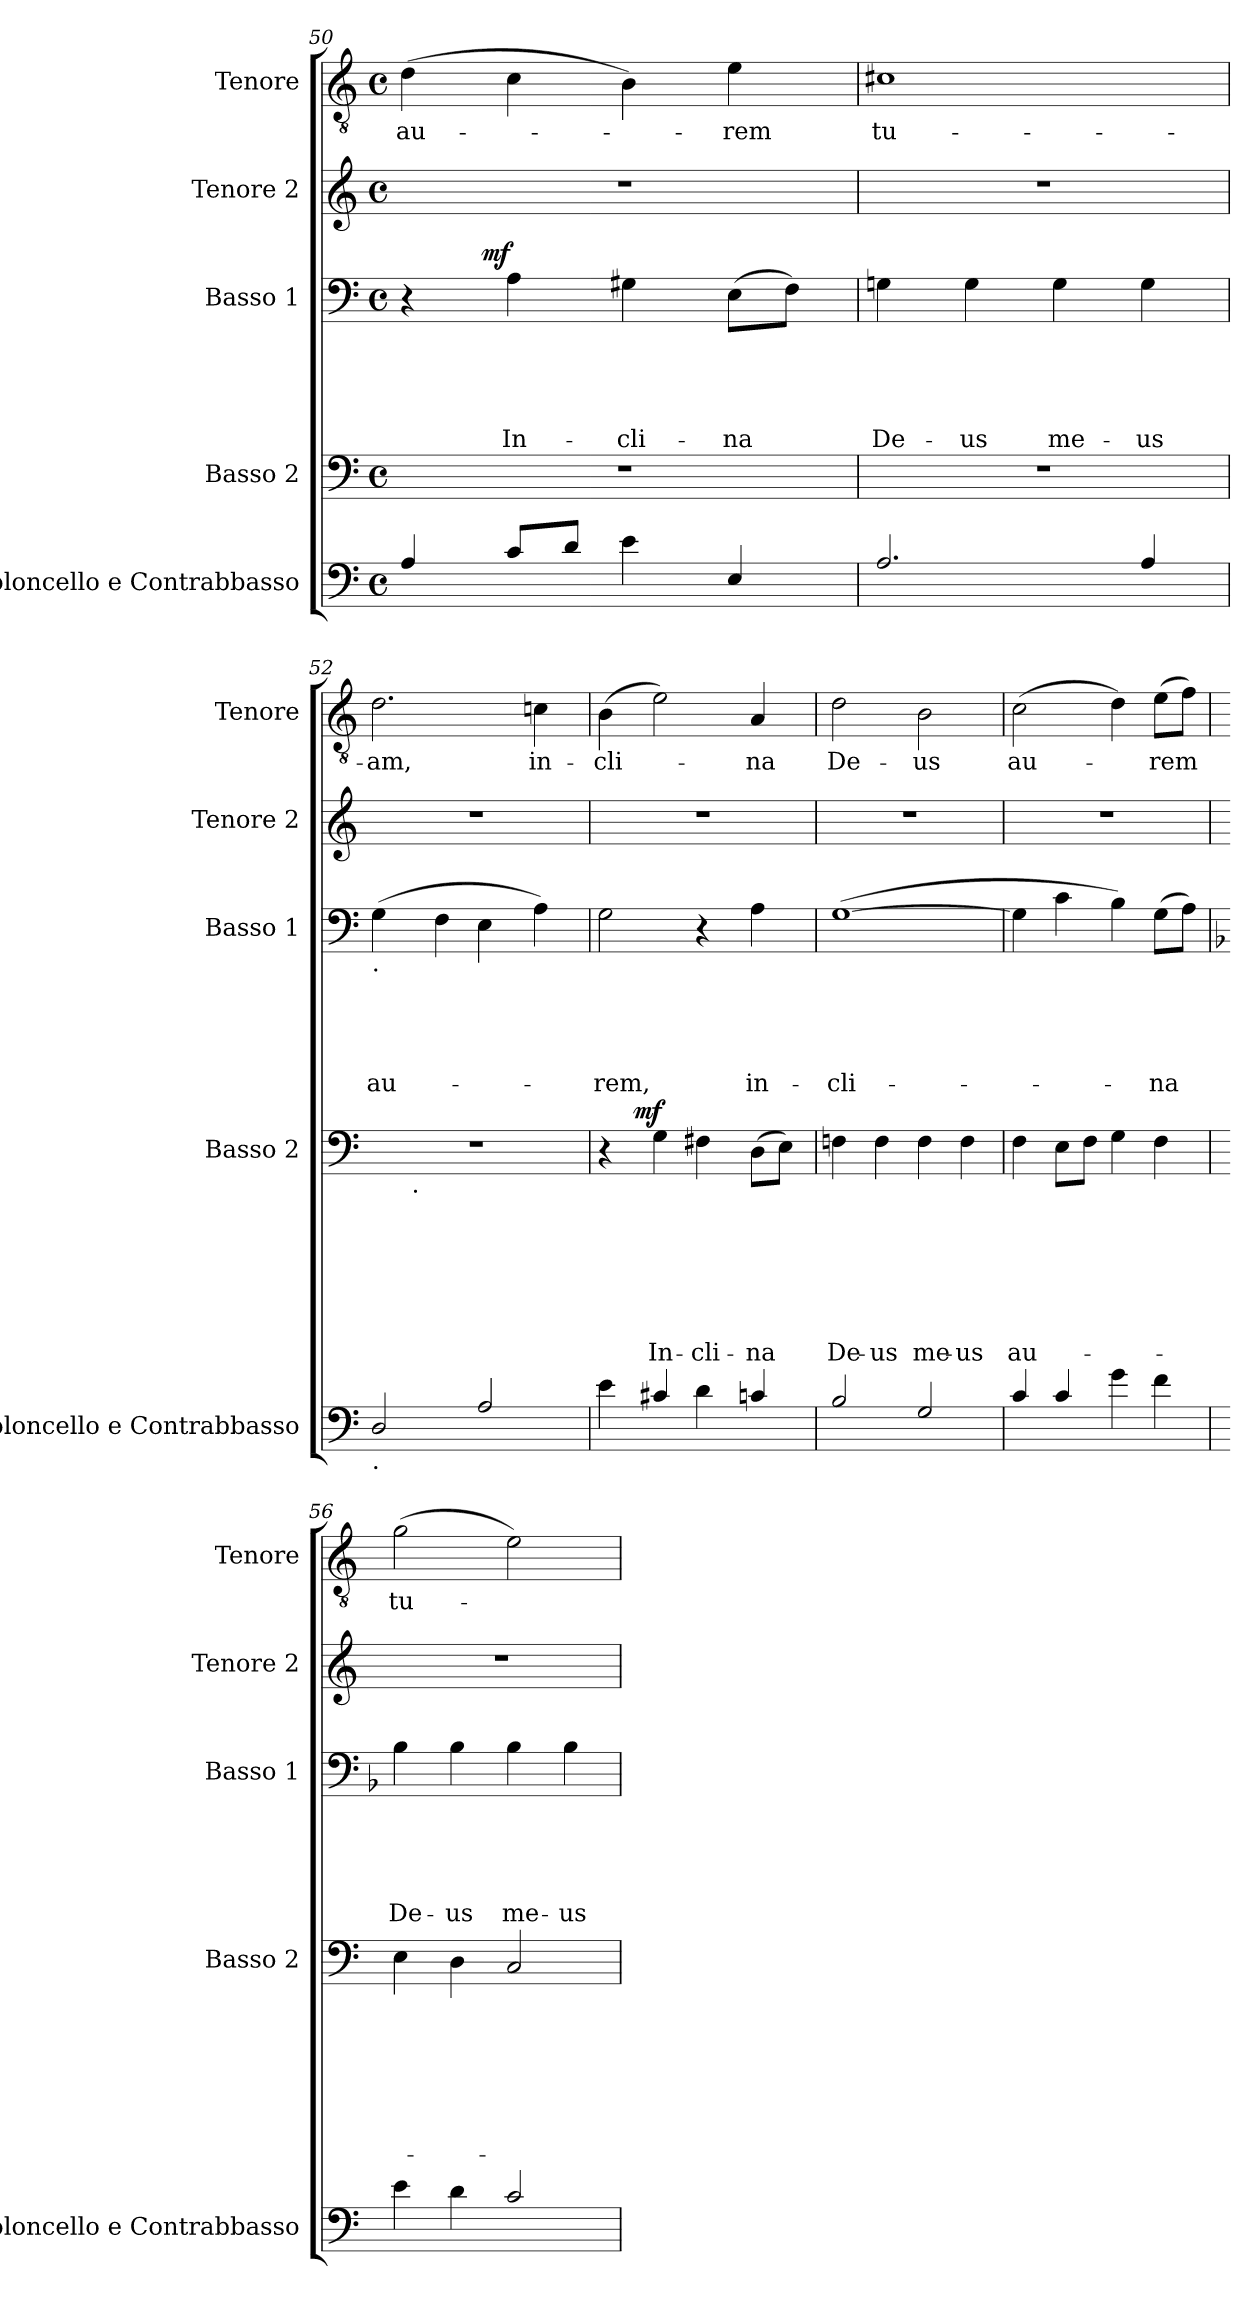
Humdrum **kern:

**kern	**kern	**text	**text	**text	**text	**text	**text	**text	**dynam	**kern	**text	**text	**text	**text	**text	**dynam	**kern	**kern	**text
*part5	*part4	*part4	*part4	*part4	*part4	*part4	*part4	*part4	*part4	*part3	*part3	*part3	*part3	*part3	*part3	*part3	*part2	*part1	*part1
*staff5	*staff4	*staff4	*staff4	*staff4	*staff4	*staff4	*staff4	*staff4	*staff4	*staff3	*staff3	*staff3	*staff3	*staff3	*staff3	*staff3	*staff2	*staff1	*staff1
*I"Violoncello e Contrabbasso	*I"Basso 2	*	*	*	*	*	*	*	*	*I"Basso 1	*	*	*	*	*	*	*I"Tenore 2	*I"Tenore	*
*I'Violoncello e Contrabbasso	*I'Basso 2	*	*	*	*	*	*	*	*	*I'Basso 1	*	*	*	*	*	*	*I'Tenore 2	*I'Tenore	*
*clefF4	*clefF4	*	*	*	*	*	*	*	*	*clefF4	*	*	*	*	*	*	*clefG2	*clefGv2	*
*ITrd7c12	*	*	*	*	*	*	*	*	*	*	*	*	*	*	*	*	*	*	*
*k[]	*k[]	*	*	*	*	*	*	*	*	*k[]	*	*	*	*	*	*	*k[]	*k[]	*
*C:	*C:	*	*	*	*	*	*	*	*	*C:	*	*	*	*	*	*	*C:	*C:	*
*M4/4	*M4/4	*	*	*	*	*	*	*	*	*M4/4	*	*	*	*	*	*	*M4/4	*M4/4	*
*met(c)	*met(c)	*	*	*	*	*	*	*	*	*met(c)	*	*	*	*	*	*	*met(c)	*met(c)	*
=50	=50	=50	=50	=50	=50	=50	=50	=50	=50	=50	=50	=50	=50	=50	=50	=50	=50	=50	=50
!	!	!	!	!	!	!	!	!	!	!	!	!	!	!	!	!	!	!	!LO:LY:b
*	*	*	*	*	*	*	*	*	*	*^	*	*	*	*	*	*	*	*	*
4AA/	1r	.	.	.	.	.	.	.	.	4r	8..ryy	.	.	.	.	.	.	1r	(>4d\	au-
!	!	!	!	!	!	!	!	!	!	!	!	!	!	!	!	!	!LO:DY:a	!	!	!
.	.	.	.	.	.	.	.	.	.	.	2ryy	.	.	.	.	.	mf	.	.	.
!	!	!	!	!	!	!	!	!	!	!	!	!	!	!	!	!LO:LY:b	!	!	!	!
8C/L	.	.	.	.	.	.	.	.	.	4A\	.	.	.	.	.	In-	.	.	4c\	.
8D/J	.	.	.	.	.	.	.	.	.	.	.	.	.	.	.	.	.	.	.	.
!	!	!	!	!	!	!	!	!	!	!	!	!	!	!	!	!LO:LY:b	!	!	!	!
4E\	.	.	.	.	.	.	.	.	.	4G#X\	.	.	.	.	.	-cli-	.	.	4B\)	.
.	.	.	.	.	.	.	.	.	.	.	4ryy	.	.	.	.	.	.	.	.	.
!	!	!	!	!	!	!	!	!	!	!	!	!	!	!	!	!LO:LY:b	!	!	!	!LO:LY:b
4EE/	.	.	.	.	.	.	.	.	.	(>8E\L	.	.	.	.	.	-na	.	.	4e\	-rem
.	.	.	.	.	.	.	.	.	.	8F\J)	.	.	.	.	.	.	.	.	.	.
.	.	.	.	.	.	.	.	.	.	.	32ryy	.	.	.	.	.	.	.	.	.
=51	=51	=51	=51	=51	=51	=51	=51	=51	=51	=51	=51	=51	=51	=51	=51	=51	=51	=51	=51	=51
!	!	!	!	!	!	!	!	!	!	!	!	!	!	!	!	!LO:LY:b	!	!	!	!LO:LY:b
*	*	*	*	*	*	*	*	*	*	*v	*v	*	*	*	*	*	*	*	*	*
2.AA/	1r	.	.	.	.	.	.	.	.	4Gn\	.	.	.	.	De-	.	1r	1c#X	tu-
!	!	!	!	!	!	!	!	!	!	!	!	!	!	!	!LO:LY:b	!	!	!	!
.	.	.	.	.	.	.	.	.	.	4G\	.	.	.	.	-us	.	.	.	.
!	!	!	!	!	!	!	!	!	!	!	!	!	!	!	!LO:LY:b	!	!	!	!
.	.	.	.	.	.	.	.	.	.	4G\	.	.	.	.	me-	.	.	.	.
!	!	!	!	!	!	!	!	!	!	!	!	!	!	!	!LO:LY:b	!	!	!	!
4AA/	.	.	.	.	.	.	.	.	.	4G\	.	.	.	.	-us	.	.	.	.
!!LO:PB:g=z
=52	=52	=52	=52	=52	=52	=52	=52	=52	=52	=52	=52	=52	=52	=52	=52	=52	=52	=52	=52
!	!	!	!	!	!	!	!	!	!	!LO:TX:b:t=.	!	!	!	!	!	!	!	!	!
!LO:TX:b:t=.	!	!	!	!	!	!	!	!	!	!	!	!	!	!	!	!	!	!	!
!	!	!	!	!	!	!	!	!	!	!	!	!	!	!	!LO:LY:b	!	!	!	!LO:LY:b
*	*^	*	*	*	*	*	*	*	*	*	*	*	*	*	*	*	*	*	*
2DD/	1r	8ryy	.	.	.	.	.	.	.	.	(>4G\	.	.	.	.	au-	.	1r	2.d\	-am,
.	.	32ryy	.	.	.	.	.	.	.	.	.	.	.	.	.	.	.	.	.	.
!	!	!LO:TX:b:t=.	!	!	!	!	!	!	!	!	!	!	!	!	!	!	!	!	!	!
.	.	2ryy	.	.	.	.	.	.	.	.	.	.	.	.	.	.	.	.	.	.
.	.	.	.	.	.	.	.	.	.	.	4F\	.	.	.	.	.	.	.	.	.
2AA/	.	.	.	.	.	.	.	.	.	.	4E\	.	.	.	.	.	.	.	.	.
.	.	4ryy	.	.	.	.	.	.	.	.	.	.	.	.	.	.	.	.	.	.
!	!	!	!	!	!	!	!	!	!	!	!	!	!	!	!	!	!	!	!	!LO:LY:b
.	.	.	.	.	.	.	.	.	.	.	4A\)	.	.	.	.	.	.	.	4cn\	in-
.	.	16.ryy	.	.	.	.	.	.	.	.	.	.	.	.	.	.	.	.	.	.
=53	=53	=53	=53	=53	=53	=53	=53	=53	=53	=53	=53	=53	=53	=53	=53	=53	=53	=53	=53	=53
!	!	!	!	!	!	!	!	!	!	!	!	!	!	!	!	!LO:LY:b	!	!	!	!LO:LY:b
4E\	4r	8.ryy	.	.	.	.	.	.	.	.	2G\	.	.	.	.	-rem,	.	1r	(>4B\	-cli-
!	!	!	!	!	!	!	!	!	!	!LO:DY:a	!	!	!	!	!	!	!	!	!	!
.	.	2ryy	.	.	.	.	.	.	.	mf	.	.	.	.	.	.	.	.	.	.
!	!	!	!	!	!	!	!	!	!LO:LY:b	!	!	!	!	!	!	!	!	!	!	!
4C#X/	4G\	.	.	.	.	.	.	.	In-	.	.	.	.	.	.	.	.	.	2e\)	.
!	!	!	!	!	!	!	!	!	!LO:LY:b	!	!	!	!	!	!	!	!	!	!	!
4D\	4F#X\	.	.	.	.	.	.	.	-cli-	.	4r	.	.	.	.	.	.	.	.	.
.	.	4ryy	.	.	.	.	.	.	.	.	.	.	.	.	.	.	.	.	.	.
!	!	!	!	!	!	!	!	!	!LO:LY:b	!	!	!	!	!	!	!LO:LY:b	!	!	!	!LO:LY:b
4Cn/	(>8D\L	.	.	.	.	.	.	.	-na	.	4A\	.	.	.	.	in-	.	.	4A/	-na
.	8E\J)	.	.	.	.	.	.	.	.	.	.	.	.	.	.	.	.	.	.	.
.	.	16ryy	.	.	.	.	.	.	.	.	.	.	.	.	.	.	.	.	.	.
=54	=54	=54	=54	=54	=54	=54	=54	=54	=54	=54	=54	=54	=54	=54	=54	=54	=54	=54	=54	=54
!	!	!	!	!	!	!	!	!	!LO:LY:b	!	!	!	!	!	!	!LO:LY:b	!	!	!	!LO:LY:b
*	*v	*v	*	*	*	*	*	*	*	*	*	*	*	*	*	*	*	*	*	*
2BB/	4Fn\	.	.	.	.	.	.	De-	.	(>[>1G	.	.	.	.	-cli-	.	1r	2d\	De-
!	!	!	!	!	!	!	!	!LO:LY:b	!	!	!	!	!	!	!	!	!	!	!
.	4F\	.	.	.	.	.	.	-us	.	.	.	.	.	.	.	.	.	.	.
!	!	!	!	!	!	!	!	!LO:LY:b	!	!	!	!	!	!	!	!	!	!	!LO:LY:b
2GG/	4F\	.	.	.	.	.	.	me-	.	.	.	.	.	.	.	.	.	2B\	-us
!	!	!	!	!	!	!	!	!LO:LY:b	!	!	!	!	!	!	!	!	!	!	!
.	4F\	.	.	.	.	.	.	-us	.	.	.	.	.	.	.	.	.	.	.
=55	=55	=55	=55	=55	=55	=55	=55	=55	=55	=55	=55	=55	=55	=55	=55	=55	=55	=55	=55
!	!	!	!	!	!	!	!	!LO:LY:b	!	!	!	!	!	!	!	!	!	!	!LO:LY:b
4C/	4F\	.	.	.	.	.	.	au-	.	4G\]	.	.	.	.	.	.	1r	(>2c\	au-
4C/	8E\L	.	.	.	.	.	.	.	.	4c\	.	.	.	.	.	.	.	.	.
.	8F\J	.	.	.	.	.	.	.	.	.	.	.	.	.	.	.	.	.	.
4G\	4G\	.	.	.	.	.	.	.	.	4B\)	.	.	.	.	.	.	.	4d\)	.
!	!	!	!	!	!	!	!	!	!	!	!	!	!	!	!LO:LY:b	!	!	!	!LO:LY:b
4F\	4F\	.	.	.	.	.	.	.	.	(>8G\L	.	.	.	.	-na	.	.	(>8e\L	-rem
.	.	.	.	.	.	.	.	.	.	8A\J)	.	.	.	.	.	.	.	8f\J)	.
=56	=56	=56	=56	=56	=56	=56	=56	=56	=56	=56	=56	=56	=56	=56	=56	=56	=56	=56	=56
*	*	*	*	*	*	*	*	*	*	*k[b-]	*	*	*	*	*	*	*	*	*
*	*	*	*	*	*	*	*	*	*	*F:	*	*	*	*	*	*	*	*	*
!	!	!	!	!	!	!	!	!	!	!	!	!	!	!	!LO:LY:b	!	!	!	!LO:LY:b
4E\	4E\	.	.	.	.	.	.	.	.	4B-\	.	.	.	.	De-	.	1r	(>2g\	tu-
!	!	!	!	!	!	!	!	!	!	!	!	!	!	!	!LO:LY:b	!	!	!	!
4D\	4D\	.	.	.	.	.	.	.	.	4B-\	.	.	.	.	-us	.	.	.	.
!	!	!	!	!	!	!	!	!	!	!	!	!	!	!	!LO:LY:b	!	!	!	!
2C/	2C/	.	.	.	.	.	.	.	.	4B-\	.	.	.	.	me-	.	.	2e\)	.
!	!	!	!	!	!	!	!	!	!	!	!	!	!	!	!LO:LY:b	!	!	!	!
.	.	.	.	.	.	.	.	.	.	4B-\	.	.	.	.	-us	.	.	.	.
=	=	=	=	=	=	=	=	=	=	=	=	=	=	=	=	=	=	=	=
*-	*-	*-	*-	*-	*-	*-	*-	*-	*-	*-	*-	*-	*-	*-	*-	*-	*-	*-	*-
